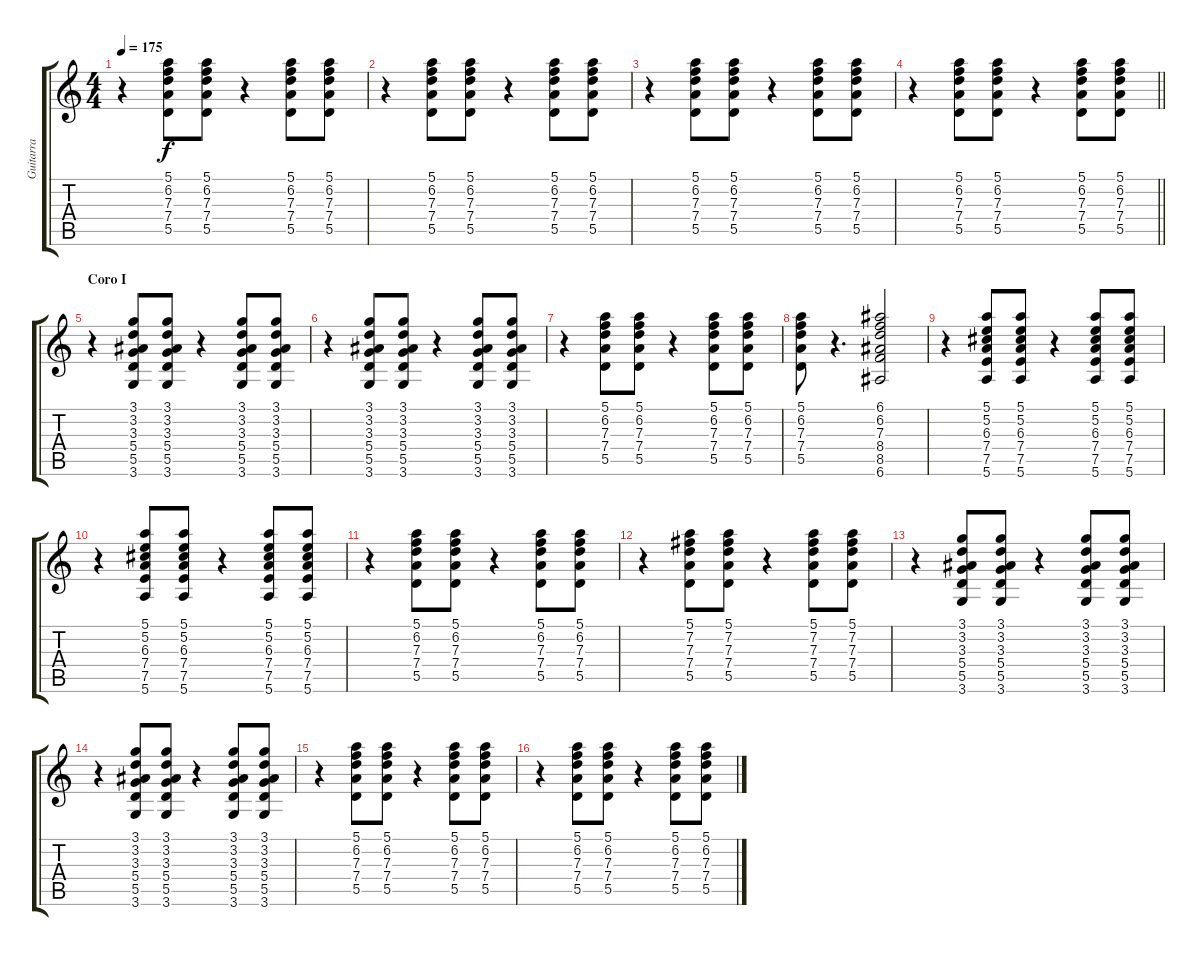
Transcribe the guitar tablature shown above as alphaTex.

\track ("Guitarra" "Guitarra") {instrument acousticguitarsteel}
\staff {score tabs}
\tuning (E4 B3 G3 D3 A2 E2) {hide}
\ts (4 4)
\tempo 175
\clef g2
\ks c
r.4{dy f} (5.1 6.2 7.3 7.4 5.5).8 (5.1 6.2 7.3 7.4 5.5).8 r.4 (5.1 6.2 7.3 7.4 5.5).8 (5.1 6.2 7.3 7.4 5.5).8 |
r.4 (5.1 6.2 7.3 7.4 5.5).8 (5.1 6.2 7.3 7.4 5.5).8 r.4 (5.1 6.2 7.3 7.4 5.5).8 (5.1 6.2 7.3 7.4 5.5).8 |
r.4 (5.1 6.2 7.3 7.4 5.5).8 (5.1 6.2 7.3 7.4 5.5).8 r.4 (5.1 6.2 7.3 7.4 5.5).8 (5.1 6.2 7.3 7.4 5.5).8 |
\barLineRight lightlight
r.4 (5.1 6.2 7.3 7.4 5.5).8 (5.1 6.2 7.3 7.4 5.5).8 r.4 (5.1 6.2 7.3 7.4 5.5).8 (5.1 6.2 7.3 7.4 5.5).8 |
\section ("" "Coro I")
r.4 (3.1 3.2 3.3 5.4 5.5 3.6).8 (3.1 3.2 3.3 5.4 5.5 3.6).8 r.4 (3.1 3.2 3.3 5.4 5.5 3.6).8 (3.1 3.2 3.3 5.4 5.5 3.6).8 |
r.4 (3.1 3.2 3.3 5.4 5.5 3.6).8 (3.1 3.2 3.3 5.4 5.5 3.6).8 r.4 (3.1 3.2 3.3 5.4 5.5 3.6).8 (3.1 3.2 3.3 5.4 5.5 3.6).8 |
r.4 (5.1 6.2 7.3 7.4 5.5).8 (5.1 6.2 7.3 7.4 5.5).8 r.4 (5.1 6.2 7.3 7.4 5.5).8 (5.1 6.2 7.3 7.4 5.5).8 |
(5.1 6.2 7.3 7.4 5.5).8 r.4{d} (6.1 6.2 7.3 8.4 8.5 6.6).2 |
r.4 (5.1 5.2 6.3 7.4 7.5 5.6).8 (5.1 5.2 6.3 7.4 7.5 5.6).8 r.4 (5.1 5.2 6.3 7.4 7.5 5.6).8 (5.1 5.2 6.3 7.4 7.5 5.6).8 |
r.4 (5.1 5.2 6.3 7.4 7.5 5.6).8 (5.1 5.2 6.3 7.4 7.5 5.6).8 r.4 (5.1 5.2 6.3 7.4 7.5 5.6).8 (5.1 5.2 6.3 7.4 7.5 5.6).8 |
r.4 (5.1 6.2 7.3 7.4 5.5).8 (5.1 6.2 7.3 7.4 5.5).8 r.4 (5.1 6.2 7.3 7.4 5.5).8 (5.1 6.2 7.3 7.4 5.5).8 |
r.4 (5.1 7.2 7.3 7.4 5.5).8 (5.1 7.2 7.3 7.4 5.5).8 r.4 (5.1 7.2 7.3 7.4 5.5).8 (5.1 7.2 7.3 7.4 5.5).8 |
r.4 (3.1 3.2 3.3 5.4 5.5 3.6).8 (3.1 3.2 3.3 5.4 5.5 3.6).8 r.4 (3.1 3.2 3.3 5.4 5.5 3.6).8 (3.1 3.2 3.3 5.4 5.5 3.6).8 |
r.4 (3.1 3.2 3.3 5.4 5.5 3.6).8 (3.1 3.2 3.3 5.4 5.5 3.6).8 r.4 (3.1 3.2 3.3 5.4 5.5 3.6).8 (3.1 3.2 3.3 5.4 5.5 3.6).8 |
r.4 (5.1 6.2 7.3 7.4 5.5).8 (5.1 6.2 7.3 7.4 5.5).8 r.4 (5.1 6.2 7.3 7.4 5.5).8 (5.1 6.2 7.3 7.4 5.5).8 |
r.4 (5.1 6.2 7.3 7.4 5.5).8 (5.1 6.2 7.3 7.4 5.5).8 r.4 (5.1 6.2 7.3 7.4 5.5).8 (5.1 6.2 7.3 7.4 5.5).8
